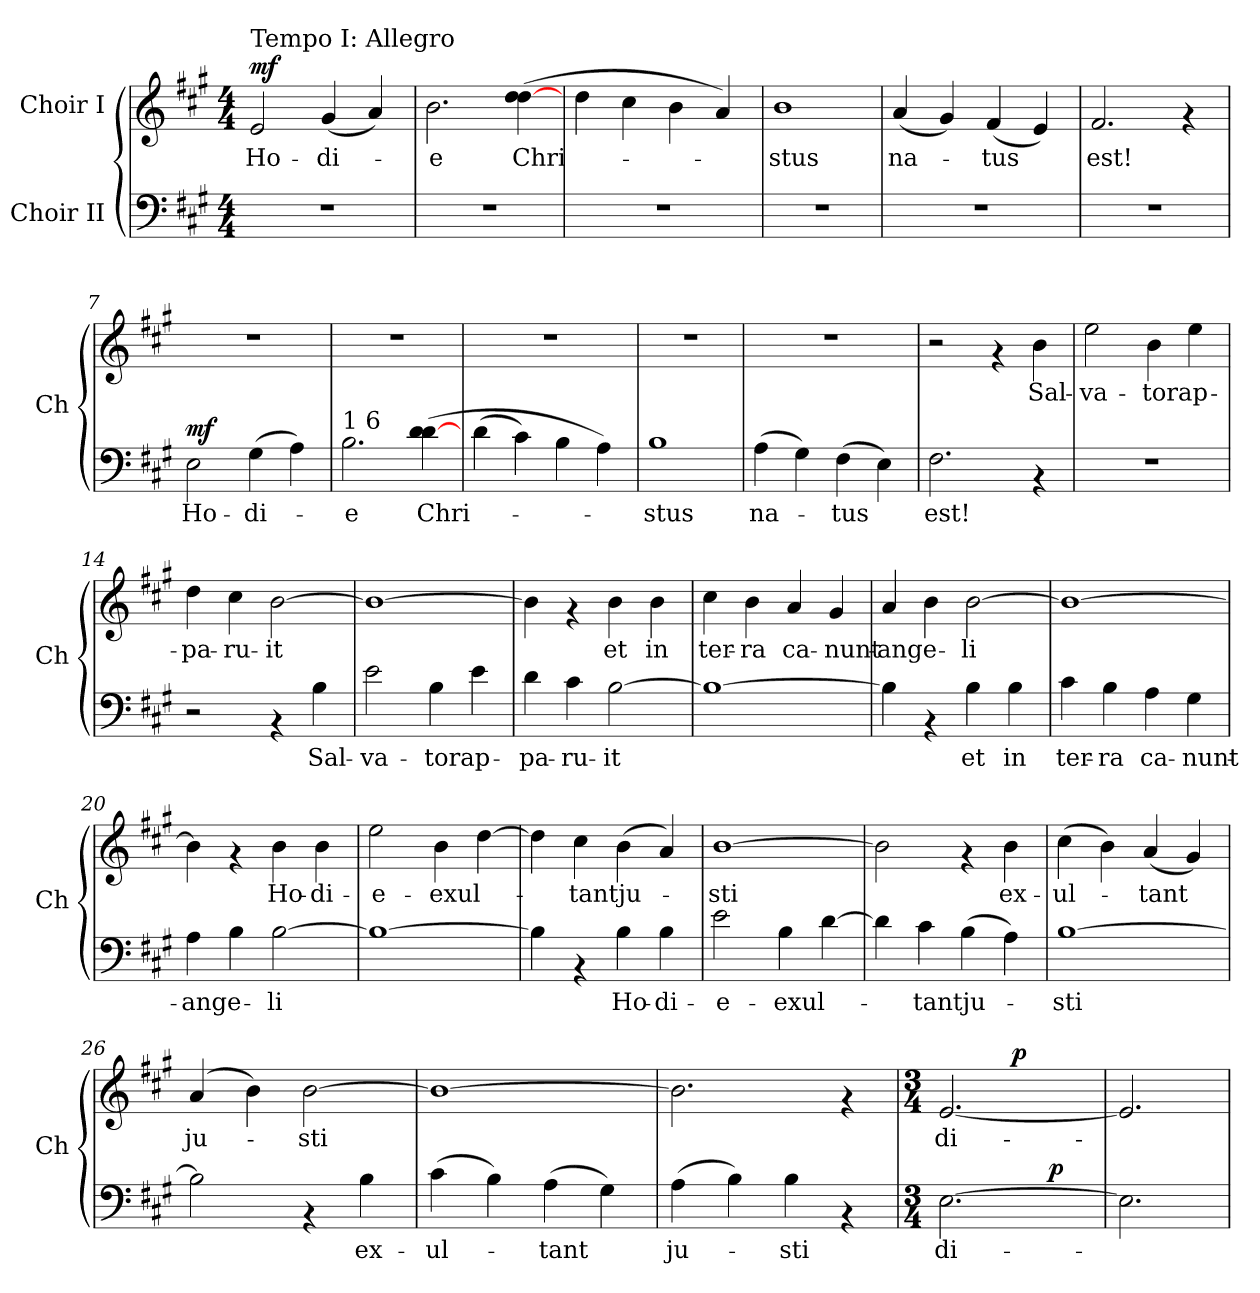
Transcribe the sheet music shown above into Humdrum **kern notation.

**kern	**text	**dynam	**kern	**text	**dynam
*part2	*part2	*part2	*part1	*part1	*part1
*staff2	*staff2	*staff2	*staff1	*staff1	*staff1
*I"Choir II	*	*	*I"Choir I	*	*
*I'Ch	*	*	*I'Ch	*	*
!!LO:PB:g=z
*clefF4	*	*	*clefG2	*	*
*k[f#c#g#]	*	*	*k[f#c#g#]	*	*
*A:	*	*	*A:	*	*
*M4/4	*	*	*M4/4	*	*
=1	=1	=1	=1	=1	=1
!	!	!	!LO:TX:a:t=Tempo I&colon; Allegro	!	!
!	!	!	!	!LO:LY:b	!LO:DY:a
1r	.	.	2e/	Ho-	mf
!	!	!	!	!LO:LY:b	!
.	.	.	(<4g#/	-di-	.
.	.	.	4a/)	.	.
=2	=2	=2	=2	=2	=2
!	!	!	!	!LO:LY:b	!
1r	.	.	2.b\	-e	.
!	!	!	!	!LO:LY:b	!
.	.	.	(>4dd\ [>4dd\	Chri-	.
=3	=3	=3	=3	=3	=3
1r	.	.	4dd\	.	.
.	.	.	4cc#\	.	.
.	.	.	4b\	.	.
.	.	.	4a/)	.	.
=4	=4	=4	=4	=4	=4
!	!	!	!	!LO:LY:b	!
1r	.	.	1b	-stus	.
=5	=5	=5	=5	=5	=5
!	!	!	!	!LO:LY:b	!
1r	.	.	(<4a/	na-	.
.	.	.	4g#/)	.	.
!	!	!	!	!LO:LY:b	!
.	.	.	(<4f#/	-tus	.
.	.	.	4e/)	.	.
=6	=6	=6	=6	=6	=6
!	!	!	!	!LO:LY:b	!
1r	.	.	2.f#/	est!	.
.	.	.	4rf	.	.
=7	=7	=7	=7	=7	=7
!	!LO:LY:b	!LO:DY:a	!	!	!
2E\	Ho-	mf	1r	.	.
!	!LO:LY:b	!	!	!	!
(>4G#\	-di-	.	.	.	.
4A\)	.	.	.	.	.
!!LO:LB:g=z
=8	=8	=8	=8	=8	=8
!LO:TX:a:t=1 6	!	!	!	!	!
!	!LO:LY:b	!	!	!	!
2.B\	-e	.	1r	.	.
!	!LO:LY:b	!	!	!	!
(>4d\ [>4d\	Chri-	.	.	.	.
=9	=9	=9	=9	=9	=9
(<4d\	.	.	1r	.	.
4c#\)	.	.	.	.	.
4B\	.	.	.	.	.
4A\)	.	.	.	.	.
=10	=10	=10	=10	=10	=10
!	!LO:LY:b	!	!	!	!
1B	-stus	.	1r	.	.
=11	=11	=11	=11	=11	=11
!	!LO:LY:b	!	!	!	!
(>4A\	na-	.	1r	.	.
4G#\)	.	.	.	.	.
!	!LO:LY:b	!	!	!	!
(>4F#\	-tus	.	.	.	.
4E\)	.	.	.	.	.
=12	=12	=12	=12	=12	=12
!	!LO:LY:b	!	!	!	!
2.F#\	est!	.	2r	.	.
.	.	.	4rf	.	.
!	!	!	!	!LO:LY:b	!
4rAA	.	.	4b\	Sal-	.
=13	=13	=13	=13	=13	=13
!	!	!	!	!LO:LY:b	!
1r	.	.	2ee\	-va-	.
!	!	!	!	!LO:LY:b	!
.	.	.	4b\	-torap-	.
.	.	.	4ee\	.	.
=14	=14	=14	=14	=14	=14
!	!	!	!	!LO:LY:b	!
2r	.	.	4dd\	-pa-	.
!	!	!	!	!LO:LY:b	!
.	.	.	4cc#\	-ru-	.
!	!	!	!	!LO:LY:b	!
4rAA	.	.	[>2b\	-it	.
!	!LO:LY:b	!	!	!	!
4B\	Sal-	.	.	.	.
=15	=15	=15	=15	=15	=15
!	!LO:LY:b	!	!	!	!
2e\	-va-	.	1b_	.	.
!	!LO:LY:b	!	!	!	!
4B\	-torap-	.	.	.	.
4e\	.	.	.	.	.
!!LO:LB:g=z
=16	=16	=16	=16	=16	=16
!	!LO:LY:b	!	!	!	!
4d\	-pa-	.	4b\]	.	.
!	!LO:LY:b	!	!	!	!
4c#\	-ru-	.	4rf	.	.
!	!LO:LY:b	!	!	!LO:LY:b	!
[>2B\	-it	.	4b\	et	.
!	!	!	!	!LO:LY:b	!
.	.	.	4b\	in	.
=17	=17	=17	=17	=17	=17
!	!	!	!	!LO:LY:b	!
1B_	.	.	4cc#\	ter-	.
!	!	!	!	!LO:LY:b	!
.	.	.	4b\	-ra	.
!	!	!	!	!LO:LY:b	!
.	.	.	4a/	ca-	.
!	!	!	!	!LO:LY:b	!
.	.	.	4g#/	-nunt-	.
=18	=18	=18	=18	=18	=18
!	!	!	!	!LO:LY:b	!
4B\]	.	.	4a/	-ange-	.
4rAA	.	.	4b\	.	.
!	!LO:LY:b	!	!	!LO:LY:b	!
4B\	et	.	[>2b\	-li	.
!	!LO:LY:b	!	!	!	!
4B\	in	.	.	.	.
=19	=19	=19	=19	=19	=19
!	!LO:LY:b	!	!	!	!
4c#\	ter-	.	1b_	.	.
!	!LO:LY:b	!	!	!	!
4B\	-ra	.	.	.	.
!	!LO:LY:b	!	!	!	!
4A\	ca-	.	.	.	.
!	!LO:LY:b	!	!	!	!
4G#\	-nunt-	.	.	.	.
=20	=20	=20	=20	=20	=20
!	!LO:LY:b	!	!	!	!
4A\	-ange-	.	4b\]	.	.
4B\	.	.	4rf	.	.
!	!LO:LY:b	!	!	!LO:LY:b	!
[>2B\	-li	.	4b\	Ho-	.
!	!	!	!	!LO:LY:b	!
.	.	.	4b\	-di-	.
=21	=21	=21	=21	=21	=21
!	!	!	!	!LO:LY:b	!
1B_	.	.	2ee\	-e-	.
!	!	!	!	!LO:LY:b	!
.	.	.	4b\	-exul-	.
.	.	.	[<4dd\	.	.
!!LO:PB:g=z
=22	=22	=22	=22	=22	=22
4B\]	.	.	4dd\]	.	.
!	!	!	!	!LO:LY:b	!
4rAA	.	.	4cc#\	-tantju-	.
!	!LO:LY:b	!	!	!	!
4B\	Ho-	.	(>4b\	.	.
!	!LO:LY:b	!	!	!	!
4B\	-di-	.	4a/)	.	.
=23	=23	=23	=23	=23	=23
!	!LO:LY:b	!	!	!LO:LY:b	!
2e\	-e-	.	[>1b	-sti	.
!	!LO:LY:b	!	!	!	!
4B\	-exul-	.	.	.	.
[>4d\	.	.	.	.	.
=24	=24	=24	=24	=24	=24
4d\]	.	.	2b\]	.	.
!	!LO:LY:b	!	!	!	!
4c#\	-tantju-	.	.	.	.
(>4B\	.	.	4rf	.	.
!	!	!	!	!LO:LY:b	!
4A\)	.	.	4b\	ex-	.
=25	=25	=25	=25	=25	=25
!	!LO:LY:b	!	!	!LO:LY:b	!
[>1B	-sti	.	(>4cc#\	-ul-	.
.	.	.	4b\)	.	.
!	!	!	!	!LO:LY:b	!
.	.	.	(<4a/	-tant	.
.	.	.	4g#/)	.	.
=26	=26	=26	=26	=26	=26
!	!	!	!	!LO:LY:b	!
2B\]	.	.	(>4a/	ju-	.
.	.	.	4b\)	.	.
!	!	!	!	!LO:LY:b	!
4rAA	.	.	[>2b\	-sti	.
!	!LO:LY:b	!	!	!	!
4B\	ex-	.	.	.	.
=27	=27	=27	=27	=27	=27
!	!LO:LY:b	!	!	!	!
(>4c#\	-ul-	.	1b_	.	.
4B\)	.	.	.	.	.
!	!LO:LY:b	!	!	!	!
(>4A\	-tant	.	.	.	.
4G#\)	.	.	.	.	.
=28	=28	=28	=28	=28	=28
!	!LO:LY:b	!	!	!	!
(>4A\	ju-	.	2.b\]	.	.
4B\)	.	.	.	.	.
!	!LO:LY:b	!	!	!	!
4B\	-sti	.	.	.	.
4rAA	.	.	4rf	.	.
!!LO:PB:g=z
=29	=29	=29	=29	=29	=29
*M3/4	*	*	*M3/4	*	*
!LO:TX:a:t=Creative Commons License 3.o By-nc-sa&colon;\nAttribution – Noncommercial – Sharealike	!	!	!	!	!
!LO:TX:b:t=You are free&colon;	!	!	!	!	!
!	!LO:LY:b	!	!	!LO:LY:b	!
*^	*	*	*^	*	*
[2.E	2ryy	di-	.	[2.e	4.ryy	di-	.
!	!	!	!	!	!	!	!LO:DY:a
.	.	.	.	.	4.ryy	.	p
!	!	!	!LO:DY:a	!	!	!	!
.	4ryy	.	p	.	.	.	.
*v	*v	*	*	*	*	*	*
*	*	*	*v	*v	*	*
=30	=30	=30	=30	=30	=30
2.E]	.	.	2.e]	.	.
=	=	=	=	=	=
*-	*-	*-	*-	*-	*-
